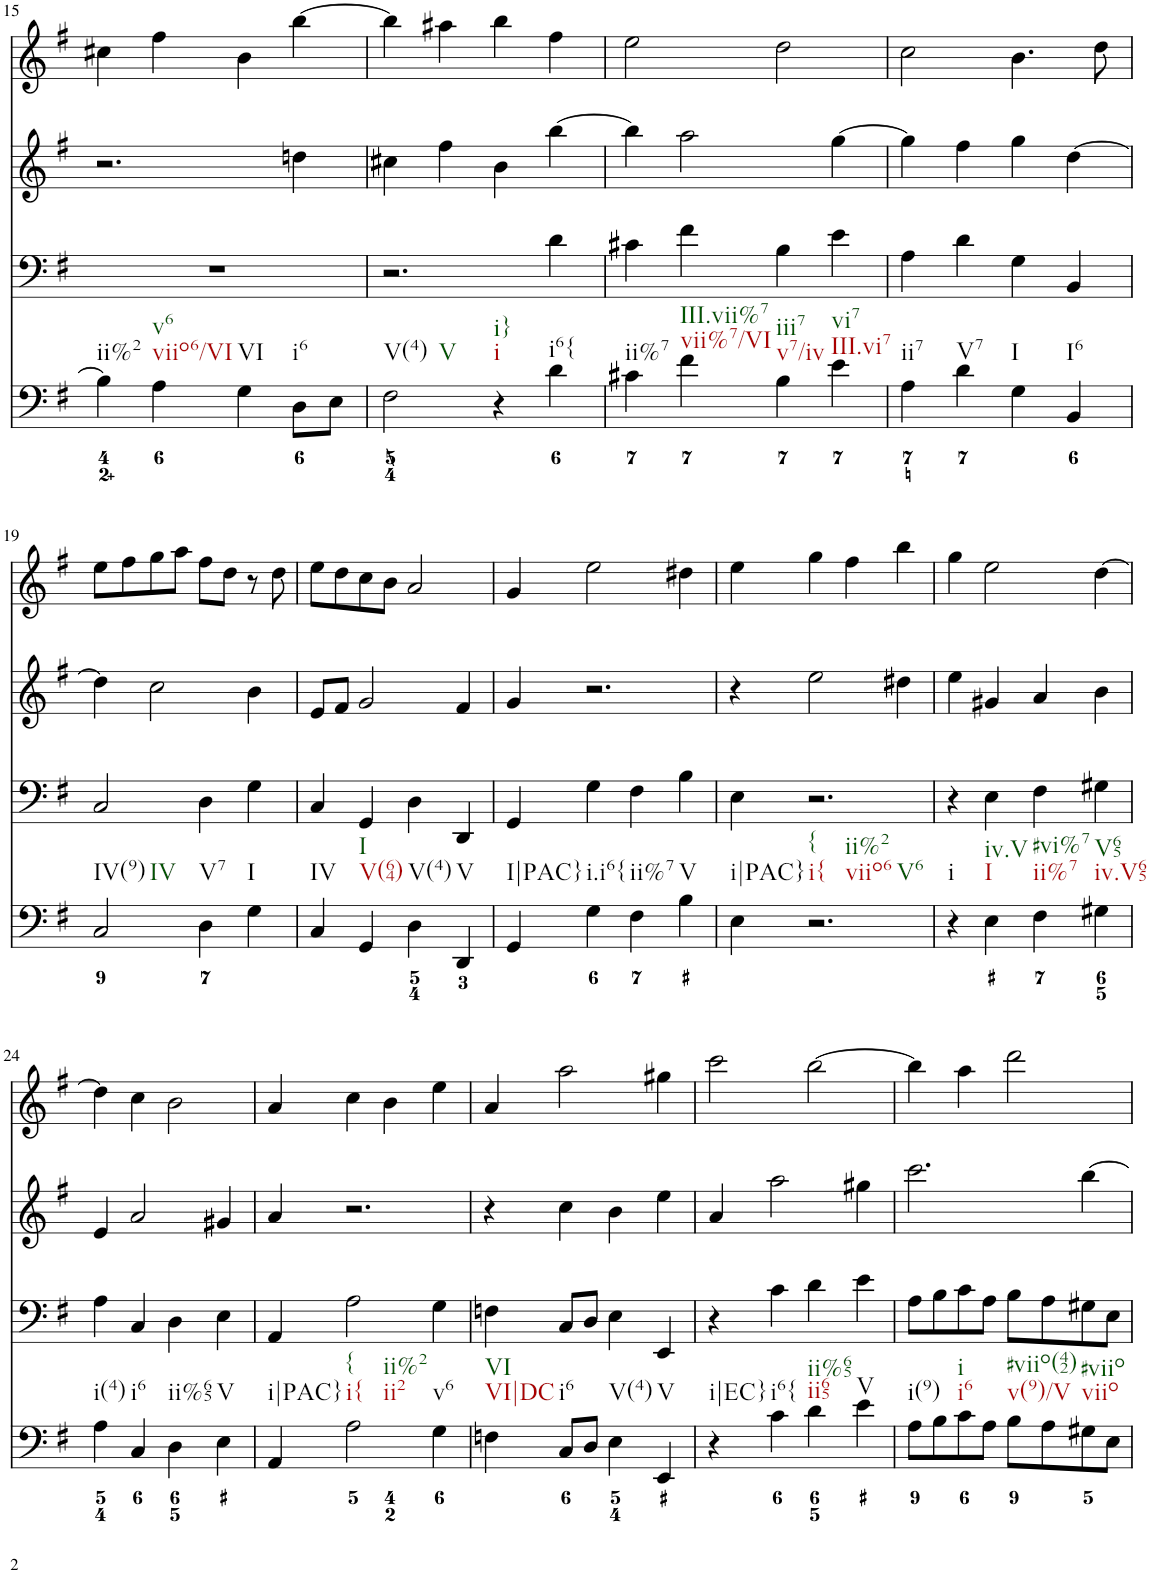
**kern	**kern	**kern	**kern
*part4	*part3	*part2	*part1
*staff4	*staff3	*staff2	*staff1
*I"Piano	*I"Piano	*I"Piano	*I"Piano
*I'Pno	*I'Pno	*I'Pno	*I'Pno
!!LO:PB:g=z
*clefF4	*clefF4	*clefG2	*clefG2
*k[f#]	*k[f#]	*k[f#]	*k[f#]
*e:	*e:	*e:	*e:
*M2/2	*M2/2	*M2/2	*M2/2
*met(c|)	*met(c|)	*met(c|)	*met(c|)
=15	=15	=15	=15
!LO:TX:b:t=ii%2	!	!	!
4B\]	1r	2.r	4cc#X\
!LO:TX:b:t=viio6/VI	!	!	!
!LO:TX:b:t=v6	!	!	!
4A\	.	.	4ff#\
!LO:TX:b:t=VI	!	!	!
4G\	.	.	4b\
!LO:TX:b:t=i6	!	!	!
8D\L	.	4ddn\	[4bb\
8E\J	.	.	.
=16	=16	=16	=16
!LO:TX:b:t=V(4)	!	!	!
!LO:TX:b:t=V	!	!	!
2F#\	2.r	4cc#X\	4bb\]
.	.	4ff#\	4aa#X\
!LO:TX:b:t=i	!	!	!
!LO:TX:b:t=i}	!	!	!
4r	.	4b\	4bb\
!LO:TX:b:t=i6{	!	!	!
4d\	4d\	[4bb\	4ff#\
=17	=17	=17	=17
!LO:TX:b:t=ii%7	!	!	!
4c#X\	4c#X\	4bb\]	2ee\
!LO:TX:b:t=vii%7/VI	!	!	!
!LO:TX:b:t=III.vii%7	!	!	!
4f#\	4f#\	2aa\	.
!LO:TX:b:t=v7/iv	!	!	!
!LO:TX:b:t=iii7	!	!	!
4B\	4B\	.	2dd\
!LO:TX:b:t=III.vi7	!	!	!
!LO:TX:b:t=vi7	!	!	!
4e\	4e\	[4gg\	.
=18	=18	=18	=18
!LO:TX:b:t=ii7	!	!	!
4A\	4A\	4gg\]	2cc\
!LO:TX:b:t=V7	!	!	!
4d\	4d\	4ff#\	.
!LO:TX:b:t=I	!	!	!
4G\	4G\	4gg\	4.b\
!LO:TX:b:t=I6	!	!	!
4BB/	4BB/	[4dd\	.
.	.	.	8dd\
!!LO:LB:g=z
=19	=19	=19	=19
!LO:TX:b:t=IV(9)	!	!	!
!LO:TX:b:t=IV	!	!	!
2C/	2C/	4dd\]	8ee\L
.	.	.	8ff#\
.	.	2cc\	8gg\
.	.	.	8aa\J
!LO:TX:b:t=V7	!	!	!
4D\	4D\	.	8ff#\L
.	.	.	8dd\J
!LO:TX:b:t=I	!	!	!
4G\	4G\	4b\	8r
.	.	.	8dd\
=20	=20	=20	=20
!LO:TX:b:t=IV	!	!	!
4C/	4C/	8e/L	8ee\L
.	.	8f#/J	8dd\
!LO:TX:b:t=V(64)	!	!	!
!LO:TX:b:t=I	!	!	!
4GG/	4GG/	2g/	8cc\
.	.	.	8b\J
!LO:TX:b:t=V(4)	!	!	!
4D\	4D\	.	2a/
!LO:TX:b:t=V	!	!	!
4DD/	4DD/	4f#/	.
=21	=21	=21	=21
!LO:TX:b:t=I|PAC}	!	!	!
4GG/	4GG/	4g/	4g/
!LO:TX:b:t=i.i6{	!	!	!
4G\	4G\	2.r	2ee\
!LO:TX:b:t=ii%7	!	!	!
4F#\	4F#\	.	.
!LO:TX:b:t=V	!	!	!
4B\	4B\	.	4dd#X\
=22	=22	=22	=22
!LO:TX:b:t=i|PAC}	!	!	!
4E\	4E\	4r	4ee\
!LO:TX:b:t=i{	!	!	!
!LO:TX:b:t={	!	!	!
!LO:TX:b:t=viio6	!	!	!
!LO:TX:b:t=ii%2	!	!	!
!LO:TX:b:t=V6	!	!	!
2.r	2.r	2ee\	4gg\
.	.	.	4ff#\
.	.	4dd#X\	4bb\
=23	=23	=23	=23
!LO:TX:b:t=i	!	!	!
4r	4r	4ee\	4gg\
!LO:TX:b:t=I	!	!	!
!LO:TX:b:t=iv.V	!	!	!
4E\	4E\	4g#X/	2ee\
!LO:TX:b:t=ii%7	!	!	!
!LO:TX:b:t=#vi%7	!	!	!
4F#\	4F#\	4a/	.
!LO:TX:b:t=iv.V65	!	!	!
!LO:TX:b:t=V65	!	!	!
4G#X\	4G#X\	4b\	[4dd\
!!LO:LB:g=z
=24	=24	=24	=24
!LO:TX:b:t=i(4)	!	!	!
4A\	4A\	4e/	4dd\]
!LO:TX:b:t=i6	!	!	!
4C/	4C/	2a/	4cc\
!LO:TX:b:t=ii%65	!	!	!
4D\	4D\	.	2b\
!LO:TX:b:t=V	!	!	!
4E\	4E\	4g#X/	.
=25	=25	=25	=25
!LO:TX:b:t=i|PAC}	!	!	!
4AA/	4AA/	4a/	4a/
!LO:TX:b:t=i{	!	!	!
!LO:TX:b:t={	!	!	!
!LO:TX:b:t=ii2	!	!	!
!LO:TX:b:t=ii%2	!	!	!
2A\	2A\	2.r	4cc\
.	.	.	4b\
!LO:TX:b:t=v6	!	!	!
4G\	4G\	.	4ee\
=26	=26	=26	=26
!LO:TX:b:t=VI|DC	!	!	!
!LO:TX:b:t=VI	!	!	!
4Fn\	4Fn\	4r	4a/
!LO:TX:b:t=i6	!	!	!
8C/L	8C/L	4cc\	2aa\
8D/J	8D/J	.	.
!LO:TX:b:t=V(4)	!	!	!
4E\	4E\	4b\	.
!LO:TX:b:t=V	!	!	!
4EE/	4EE/	4ee\	4gg#X\
=27	=27	=27	=27
!LO:TX:b:t=i|EC}	!	!	!
4r	4r	4a/	2ccc\
!LO:TX:b:t=i6{	!	!	!
4c\	4c\	2aa\	.
!LO:TX:b:t=ii65	!	!	!
!LO:TX:b:t=ii%65	!	!	!
4d\	4d\	.	[2bb\
!LO:TX:b:t=V	!	!	!
4e\	4e\	4gg#X\	.
=28	=28	=28	=28
!LO:TX:b:t=i(9)	!	!	!
8A\L	8A\L	2.ccc\	4bb\]
8B\	8B\	.	.
!LO:TX:b:t=i6	!	!	!
!LO:TX:b:t=i	!	!	!
8c\	8c\	.	4aa\
8A\J	8A\J	.	.
!LO:TX:b:t=v(9)/V	!	!	!
!LO:TX:b:t=#viio(42)	!	!	!
8B\L	8B\L	.	2ddd\
8A\	8A\	.	.
!LO:TX:b:t=viio	!	!	!
!LO:TX:b:t=#viio	!	!	!
8G#X\	8G#X\	[4bb\	.
8E\J	8E\J	.	.
=	=	=	=
*-	*-	*-	*-
